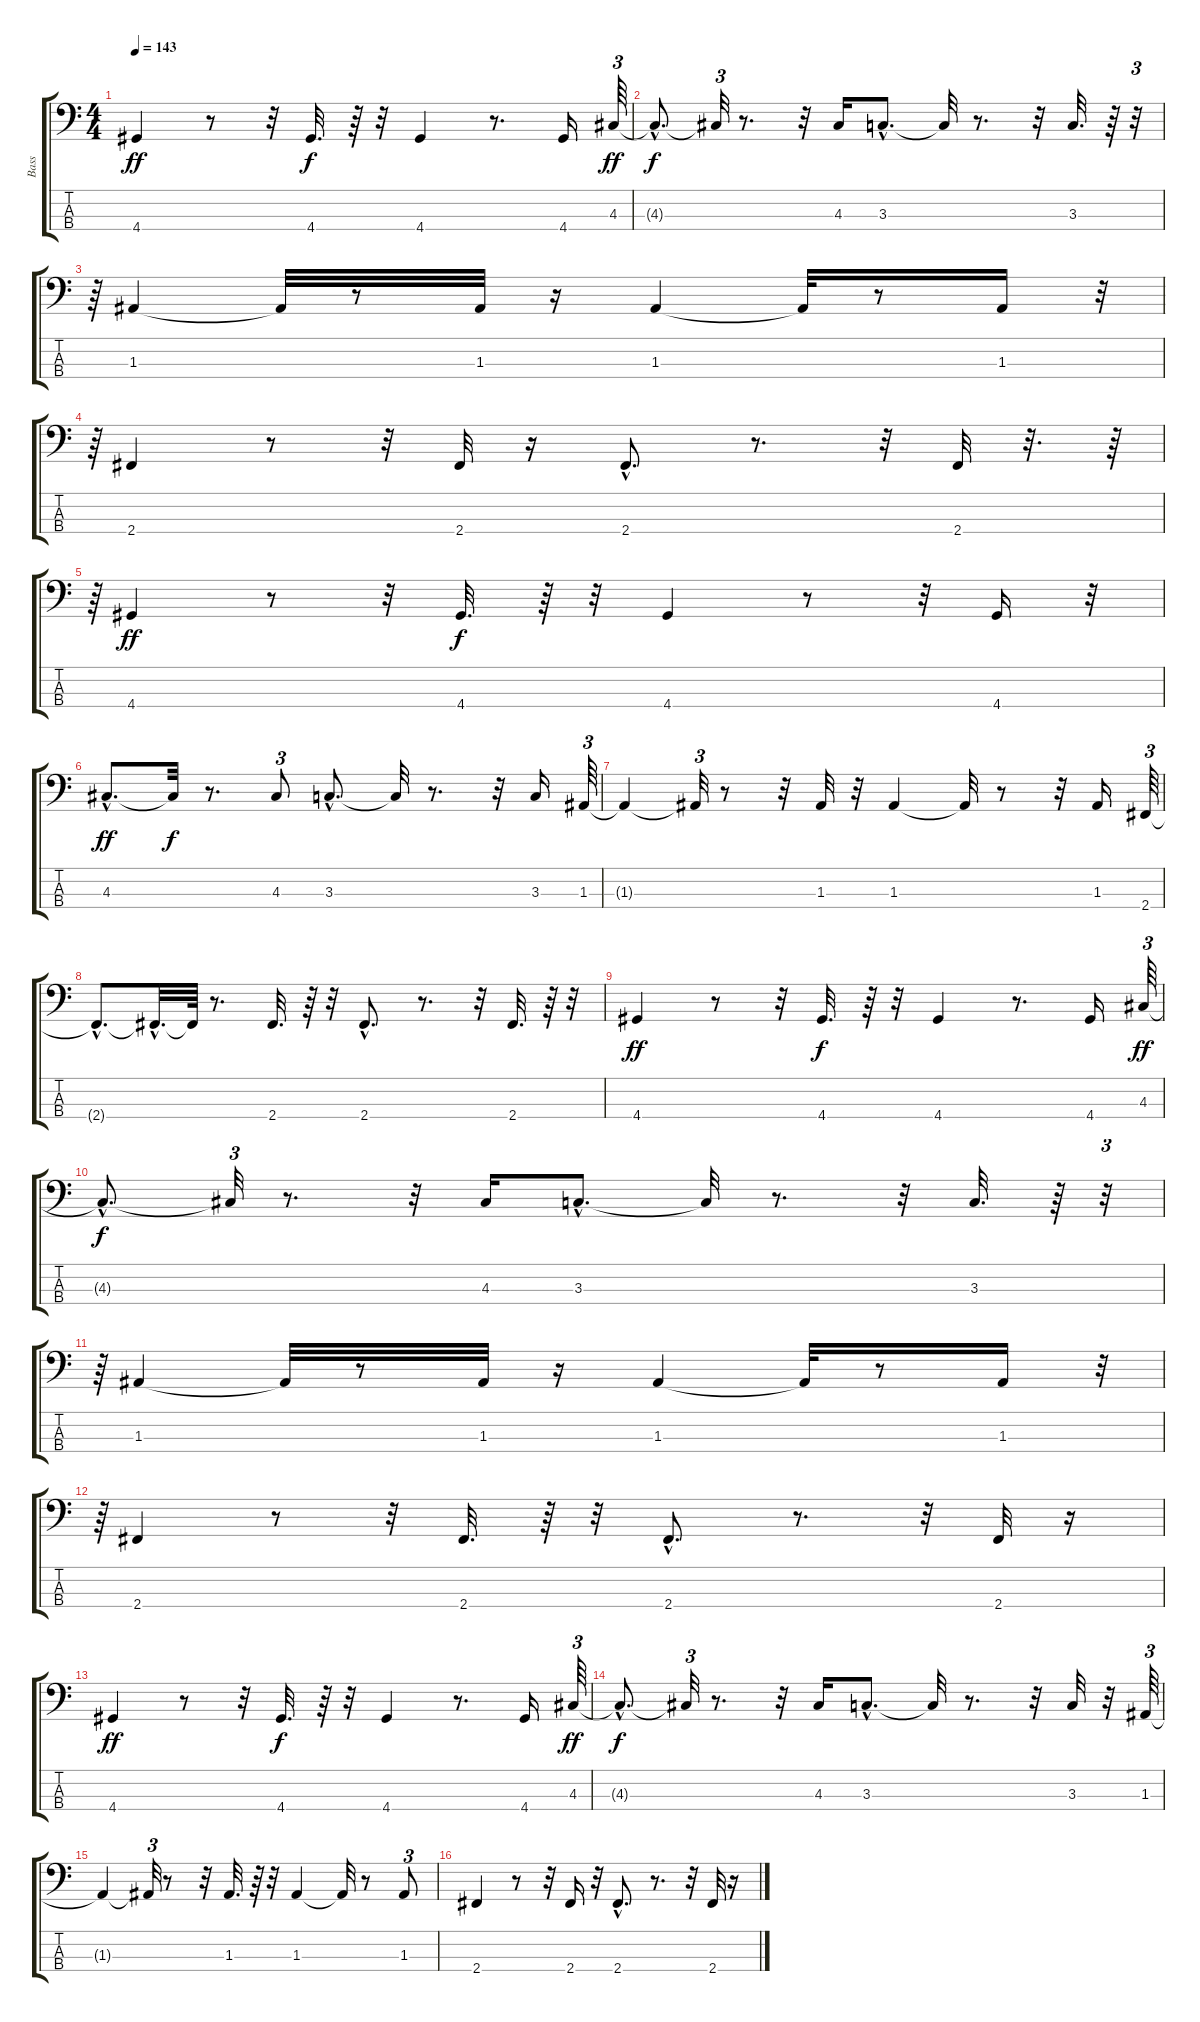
\track ("Bass" "Bass") {instrument acousticbass}
\staff {score tabs}
\tuning (G2 D2 A1 E1) {hide}
\ts (4 4)
\tempo 143
\clef f4
\ks c
4.4.4{dy ff} r.8 r.32 4.4.32{d dy f} r.64 r.32 4.4.4 r.8{d} 4.4.16 4.3.64{tu (3 2) dy ff} |
4.3{hac t}.8{d dy f} 4.3{t}.32{tu (3 2)} r.8{d} r.32 4.3.16 3.3{hac}.8{d} 3.3{t}.32 r.8{d} r.32 3.3.32{d} r.64 r.32{tu (3 2)} |
r.64{tu (3 2)} 1.3.4 1.3{t}.32 r.8 1.3.32 r.16 1.3.4 1.3{t}.32 r.8 1.3.16 r.32{tu (3 2)} |
r.64{tu (3 2)} 2.4.4 r.8 r.32 2.4.32 r.16 2.4{hac}.8{d} r.8{d} r.32 2.4.32 r.32{d} r.64 |
r.64{tu (3 2)} 4.4.4{dy ff} r.8 r.32 4.4.32{d dy f} r.64 r.32 4.4.4 r.8 r.32 4.4.16 r.32 |
4.3{hac}.8{d dy ff} 4.3{t}.32{dy f} r.8{d} 4.3.8{tu (3 2)} 3.3{hac}.8{d} 3.3{t}.32 r.8{d} r.32 3.3.16 1.3.64{tu (3 2)} |
1.3{t}.4 1.3{t}.32{tu (3 2)} r.8 r.32 1.3.32 r.32 1.3.4 1.3{t}.32 r.8 r.32 1.3.16 2.4.64{tu (3 2)} |
2.4{hac t}.8{d} 2.4{hac t}.32{d} 2.4{t}.64 r.8{d} 2.4.32{d} r.64 r.32 2.4{hac}.8{d} r.8{d} r.32 2.4.32{d} r.64 r.32 |
4.4.4{dy ff} r.8 r.32 4.4.32{d dy f} r.64 r.32 4.4.4 r.8{d} 4.4.16 4.3.64{tu (3 2) dy ff} |
4.3{hac t}.8{d dy f} 4.3{t}.32{tu (3 2)} r.8{d} r.32 4.3.16 3.3{hac}.8{d} 3.3{t}.32 r.8{d} r.32 3.3.32{d} r.64 r.32{tu (3 2)} |
r.64{tu (3 2)} 1.3.4 1.3{t}.32 r.8 1.3.32 r.16 1.3.4 1.3{t}.32 r.8 1.3.16 r.32{tu (3 2)} |
r.64{tu (3 2)} 2.4.4 r.8 r.32 2.4.32{d} r.64 r.32 2.4{hac}.8{d} r.8{d} r.32 2.4.32 r.16 |
4.4.4{dy ff} r.8 r.32 4.4.32{d dy f} r.64 r.32 4.4.4 r.8{d} 4.4.16 4.3.64{tu (3 2) dy ff} |
4.3{hac t}.8{d dy f} 4.3{t}.32{tu (3 2)} r.8{d} r.32 4.3.16 3.3{hac}.8{d} 3.3{t}.32 r.8{d} r.32 3.3.32 r.32 1.3.64{tu (3 2)} |
1.3{t}.4 1.3{t}.32{tu (3 2)} r.8 r.32 1.3.32{d} r.64 r.32 1.3.4 1.3{t}.32 r.8 1.3.8{tu (3 2)} |
2.4.4 r.8 r.32 2.4.16 r.32 2.4{hac}.8{d} r.8{d} r.32 2.4.32 r.16
